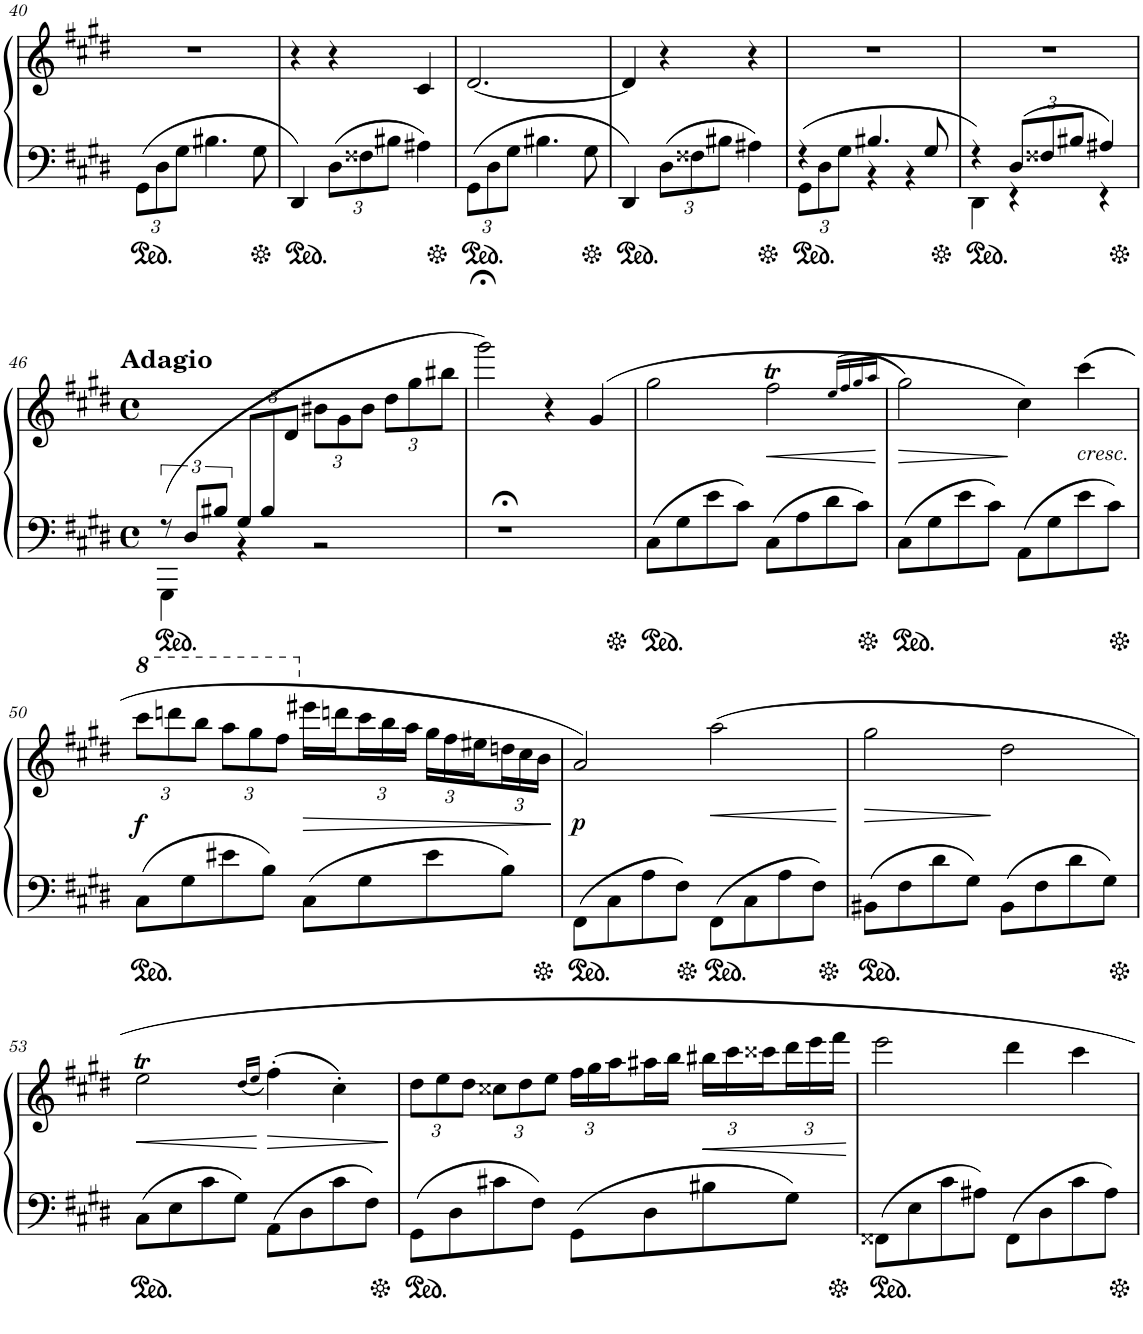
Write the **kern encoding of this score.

**kern	**kern	**dynam
*part1	*part1	*part1
*staff2	*staff1	*staff1/2
*I"グランドピアノ	*	*
!!LO:PB:g=z
*clefF4	*clefG2	*
*k[f#c#g#d#]	*k[f#c#g#d#]	*
*M3/4	*M3/4	*
*Xbrackettup	*	*
=40	=40	=40
12GG#\L	2.r	.
12D#\	.	.
12G#\J	.	.
4.B#X\	.	.
8G#\	.	.
=41	=41	=41
4DD#/	4r	.
12D#\L	4r	.
12F##X\	.	.
12B#X\J	.	.
4A#X\	4c#/	.
=42	=42	=42
12GG#\L	[2.d#/	.
12D#\	.	.
12G#\J	.	.
4.B#X\	.	.
8G#\	.	.
=43	=43	=43
4DD#/	4d#/]	.
12D#\L	4r	.
12F##X\	.	.
12B#X\J	.	.
4A#X\	4r	.
=44	=44	=44
*^	*	*
4r	12GG#\L	2.r	.
.	12D#\	.	.
.	12G#\J	.	.
4.B#X/	4r	.	.
.	4r	.	.
8G#/	.	.	.
=45	=45	=45	=45
4r	4DD#\	2.r	.
12D#/L	4r	.	.
12F##X/	.	.	.
12B#X/J	.	.	.
4A#X/	4r	.	.
!!LO:LB:g=z
=46	=46	=46	=46
*M4/4	*	*M4/4	*
*met(c)	*	*met(c)	*
*brackettup	*	*	*
*	*	*^	*
!	!	!LO:TX:a:B:t=Adagio	!	!
(>12r	4GGG#\	1ryy	12%5ryy	.
12D#/L	.	.	.	.
12B#X/J	.	.	.	.
*Xbrackettup	*	*	*	*
12G#/L	4r	.	.	.
12B#/	.	.	.	.
12%7ryy	.	.	12d#/J	.
*	*	*	*Xbrackettup	*
.	2r	.	12b#X\L	.
.	.	.	12g#\	.
.	.	.	12b#\J	.
.	.	.	12dd#\L	.
.	.	.	12gg#\	.
.	.	.	12bb#X\J	.
*v	*v	*	*	*
*	*v	*v	*
=47	=47	=47
1r;<	2ggg#;<\)	.
.	4r	.
.	(4g#/	.
=48	=48	=48
8C#\L	2gg#\	.
8G#\	.	.
8e\	.	.
8c#\J	.	.
!	!	!LO:HP:b
8C#\L	2ff#T\	<
8A\	.	.
8d#\	.	.
8c#\J	.	.
.	(16qee/LL	.
.	16qff#/	.
.	16qgg#/	.
.	16qaa/JJ	.
.	.	[
=49	=49	=49
!	!	!LO:HP:b
8C#\L	2gg#\)	>
8G#\	.	.
8e\	.	.
8c#\J	.	.
8AA\L	4cc#\)	]
8G#\	.	.
!	!LO:TX:b:i:t=cresc.	!
8e\	(4ccc#\	.
8c#\J	.	.
!!LO:LB:g=z
=50	=50	=50
*	*8va	*
!	!	!LO:DY:b
8C#\L	12cccc#\L	f
.	12ddddn\	.
8G#\	.	.
.	12bbb\J	.
8e#X\	12aaa\L	.
.	12ggg#\	.
8B\J	.	.
.	12fff#\J	.
*	*X8va	*
!	!	!LO:HP:b
8C#\L	16eee#X\LL	>
.	16dddn\	.
8G#\	24ccc#\	.
.	24bb\	.
.	24aa\JJ	.
8e#\	24gg#\LL	.
.	24ff#\	.
.	24ee#X\	.
8B\J	24ddn\	.
.	24cc#\	.
.	24b\JJ	.
.	.	]
=51	=51	=51
!	!	!LO:DY:b
8FF#\L	2a/)	p
8C#\	.	.
8A\	.	.
8F#\J	.	.
!	!	!LO:HP:b
8FF#\L	2aa\	<
8C#\	.	.
8A\	.	.
8F#\J	.	.
.	.	[
=52	=52	=52
!	!	!LO:HP:b
8BB#X\L	2gg#\	>
8F#\	.	.
8d#\	.	.
8G#\J	.	.
8BB#\L	2dd#\	]
8F#\	.	.
8d#\	.	.
8G#\J	.	.
!!LO:LB:g=z
=53	=53	=53
!	!	!LO:HP:b
8C#\L	2eeT\	<
8E\	.	.
8c#\	.	.
8G#\J	.	.
.	(16qdd#/LL	.
.	16qee/JJ	.
8AA\L	(4ff#'\)	[
8D#\	.	.
8c#\	4cc#'\)	.
8F#\J	.	.
=54	=54	=54
8GG#\L	12dd#\L	.
.	12ee\	.
8D#\	.	.
.	12dd#\J	.
8c#X\	12cc##X\L	.
.	12dd#\	.
8F#\J	.	.
.	12ee\J	.
8GG#\L	24ff#\LL	.
.	24gg#\	.
.	24aa\	.
8D#\	16aa#X\	.
.	16bb\JJ	.
!	!	!LO:HP:b
8B#X\	24bb#X\LL	<
.	24ccc#\	.
.	24ccc##X\	.
8G#\J	24ddd#\	.
.	24eee\	.
.	24fff#\JJ	.
.	.	[
=55	=55	=55
8FF##X\L	2eee\	.
8E\	.	.
8c#\	.	.
8A#X\J	.	.
8FF##\L	4ddd#\	.
8D#\	.	.
8c#\	4ccc#\	.
8A#\J	.	.
=	=	=
*-	*-	*-
